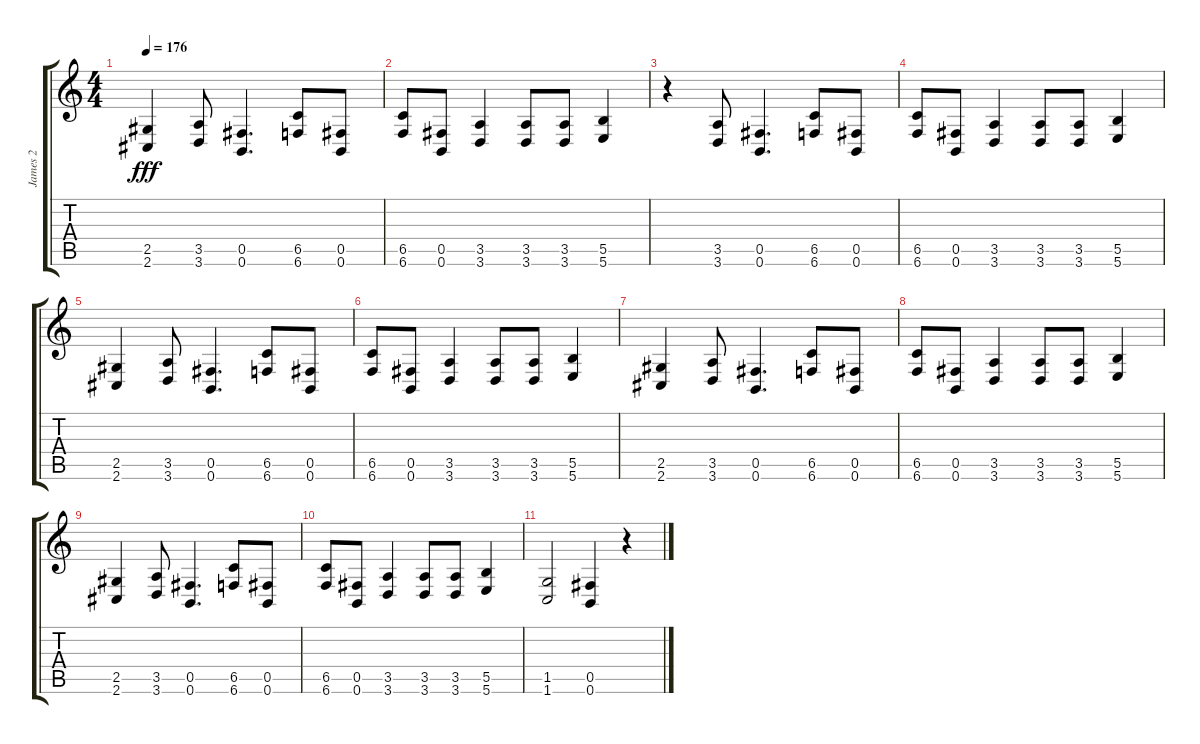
\track ("James 2" "James 2") {instrument overdrivenguitar}
\staff {score tabs}
\tuning (Db4 Ab3 E3 B2 Gb2 B1) {hide}
\ts (4 4)
\tempo 176
\clef g2
\ks c
(2.5 2.6).4{dy fff} (3.5 3.6).8 (0.5 0.6).4{d} (6.5 6.6).8 (0.5 0.6).8 |
(6.5 6.6).8 (0.5 0.6).8 (3.5 3.6).4 (3.5 3.6).8 (3.5 3.6).8 (5.5 5.6).4 |
r.4 (3.5 3.6).8 (0.5 0.6).4{d} (6.5 6.6).8 (0.5 0.6).8 |
(6.5 6.6).8 (0.5 0.6).8 (3.5 3.6).4 (3.5 3.6).8 (3.5 3.6).8 (5.5 5.6).4 |
(2.5 2.6).4 (3.5 3.6).8 (0.5 0.6).4{d} (6.5 6.6).8 (0.5 0.6).8 |
(6.5 6.6).8 (0.5 0.6).8 (3.5 3.6).4 (3.5 3.6).8 (3.5 3.6).8 (5.5 5.6).4 |
(2.5 2.6).4 (3.5 3.6).8 (0.5 0.6).4{d} (6.5 6.6).8 (0.5 0.6).8 |
(6.5 6.6).8 (0.5 0.6).8 (3.5 3.6).4 (3.5 3.6).8 (3.5 3.6).8 (5.5 5.6).4 |
(2.5 2.6).4 (3.5 3.6).8 (0.5 0.6).4{d} (6.5 6.6).8 (0.5 0.6).8 |
(6.5 6.6).8 (0.5 0.6).8 (3.5 3.6).4 (3.5 3.6).8 (3.5 3.6).8 (5.5 5.6).4 |
(1.5 1.6).2 (0.5 0.6).4 r.4
